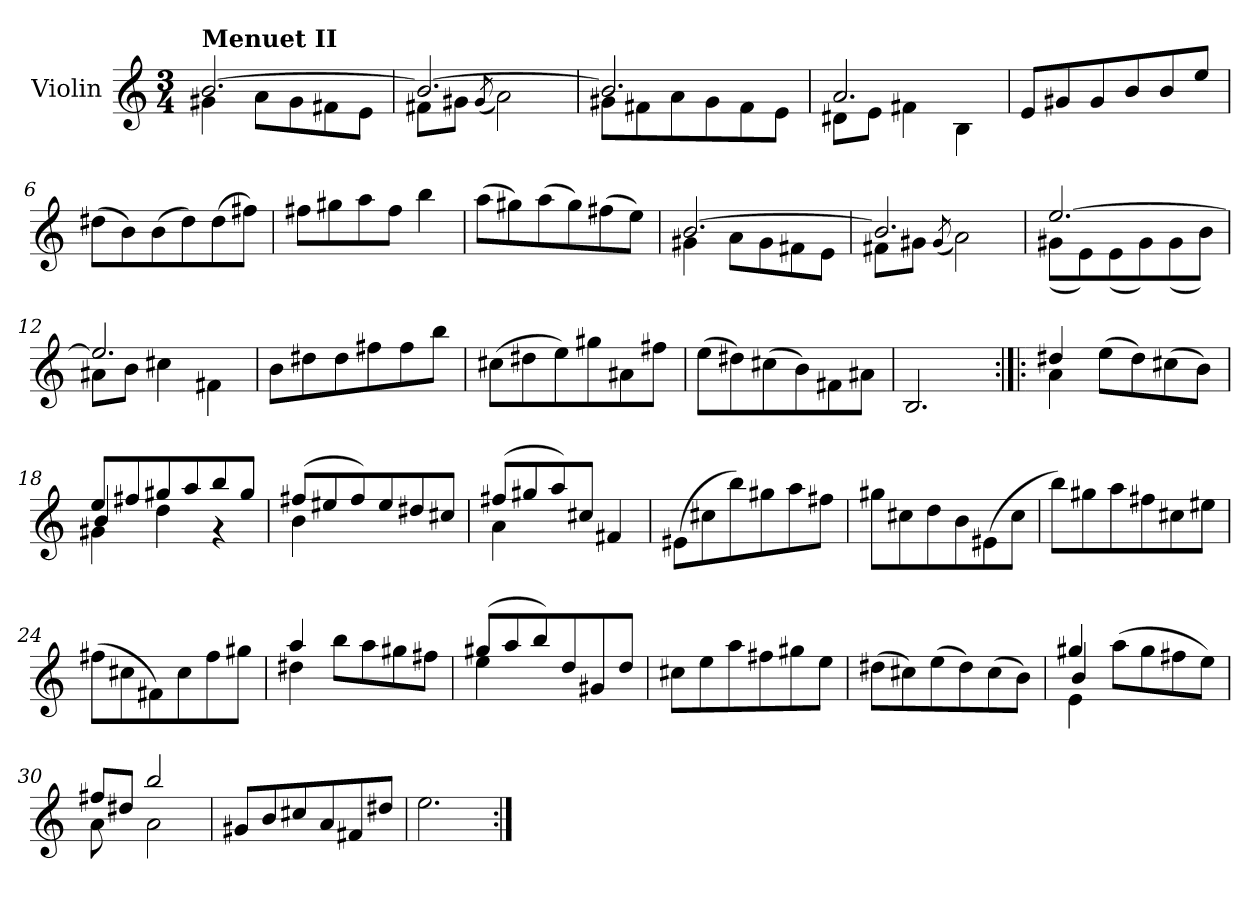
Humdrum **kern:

**kern
*part1
*staff1
*I"Violin
*I'Vln.
*clefG2
*k[]
*M3/4
=1
*^
!LO:TX:a:B:t=Menuet II	!
[2.b/	4g#X\
.	8a\L
.	8g#\
.	8f#X\
.	8e\J
=2	=2
2.b/_	8f#X\L
.	8g#X\J
.	(<8qg#/
.	2a\)
=3	=3
2.b/]	8g#X\L
.	8f#X\
.	8a\
.	8g#\
.	8f#\
.	8e\J
=4	=4
2.a/	8d#X\L
.	8e\J
.	4f#X\
.	4B\
*v	*v
=5
8e/L
8g#X/
8g#/
8b/
8b/
8ee/J
=6
(>8dd#X\L
8b\)
(>8b\
8dd#\)
(>8dd#\
8ff#X\J)
=7
8ff#X\L
8gg#X\
8aa\
8ff#\J
4bb\
=8
(>8aa\L
8gg#X\)
(>8aa\
8gg#\)
(>8ff#X\
8ee\J)
=9
*^
[2.b/	4g#X\
.	8a\L
.	8g#\
.	8f#X\
.	8e\J
=10	=10
2.b/]	8f#X\L
.	8g#X\J
.	(<8qg#/
.	2a\)
=11	=11
[2.ee/	(<8g#X\L
.	8e\)
.	(<8e\
.	8g#\)
.	(<8g#\
.	8b\J)
=12	=12
2.ee/]	8a#X\L
.	8b\J
.	4cc#X\
.	4f#X\
*v	*v
=13
8b\L
8dd#X\
8dd#\
8ff#X\
8ff#\
8bb\J
=14
(>8cc#X\L
8dd#X\
8ee\)
8gg#X\
8a#X\
8ff#X\J
=15
(>8ee\L
8dd#X\)
(>8cc#X\
8b\)
8f#X\
8a#X\J
=16
2.B/
=17:|!|:
*^
4dd#X/	4a\
(>8ee\L	4ryy
8dd#\)	.
(>8cc#X\	4ryy
8b\J)	.
=18	=18
*	*^
8ee/L	4g#X\	4b/
8ff#X/	.	.
8gg#X/	4dd\	4ryy
8aa/	.	.
8bb/	4r	4ryy
8gg#/J	.	.
*	*v	*v
=19	=19
(>8ff#X/L	4b\
8ee#X/	.
8ff#/)	4ryy
8ee#/	.
8dd#X/	4ryy
8cc#X/J	.
=20	=20
(>8ff#X/L	4a\
8gg#X/	.
8aa/)	4ryy
8cc#X/J	.
4f#X/	4ryy
*v	*v
=21
(>8e#X\L
8cc#X\
8bb\)
8gg#X\
8aa\
8ff#X\J
=22
8gg#X\L
8cc#X\
8dd\
8b\
(>8e#X\
8cc#\J
=23
8bb\L)
8gg#X\
8aa\
8ff#X\
8cc#X\
8ee#X\J
=24
(>8ff#X\L
8cc#X\
8f#X\)
8cc#\
8ff#\
8gg#X\J
=25
*^
4aa/	4dd#X\
8bb\L	4ryy
8aa\	.
8gg#X\	4ryy
8ff#X\J	.
=26	=26
(>8gg#X/L	4ee\
8aa/	.
8bb/)	4ryy
8dd/	.
8g#X/	4ryy
8dd/J	.
*v	*v
=27
8cc#X\L
8ee\
8aa\
8ff#X\
8gg#X\
8ee\J
=28
(>8dd#X\L
8cc#X\)
(>8ee\
8dd#\)
(>8cc#\
8b\J)
=29
*^
*	*^
4gg#X/	4e\	4b/
(>8aa\L	4ryy	4ryy
8gg#\	.	.
8ff#X\	4ryy	4ryy
8ee\J)	.	.
*	*v	*v
=30	=30
8ff#X/L	8a\
8dd#X/J	8ryy
2bb/	2a\
*v	*v
=31
8g#X/L
8b/
8cc#X/
8a/
8f#X/
8dd#X/J
=32
2.ee\
=:|!
*-
